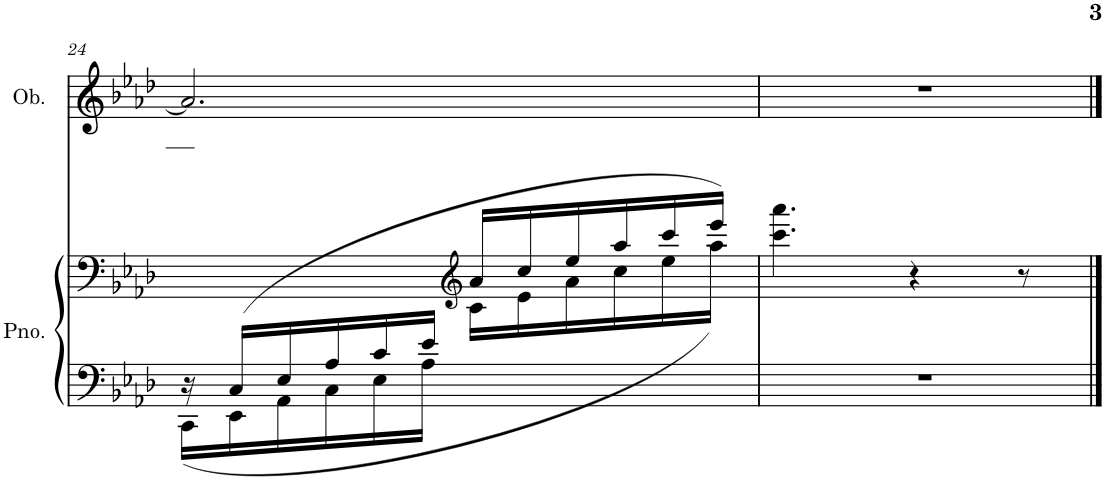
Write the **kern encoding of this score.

**kern	**kern	**kern
*part2	*part2	*part1
*staff3	*staff2	*staff1
*I"Piano	*	*I"Oboe
*I'Pno.	*	*I'Ob.
!!LO:PB:g=z
*clefF4	*clefF4	*clefG2
*k[b-e-a-d-]	*k[b-e-a-d-]	*k[b-e-a-d-]
*M6/8	*M6/8	*M6/8
=24	=24	=24
*^	*^	*
16ryy	(<16CC\LL	16r	4.ryy	2.a-/]
(>16C/LL	16EE-\	16ryy	.	.
16E-/	16AA-\	.	.	.
16A-/	16C\	.	.	.
16c/	16E-\	.	.	.
16e-/JJ	16A-\JJ	.	.	.
*	*	*clefG2	*	*
4.ryy	4.ryy	16a-/LL	16c\LL	.
.	.	16cc/	16e-\	.
.	.	16ee-/	16a-\	.
.	.	16aa-/	16cc\	.
.	.	16ccc/	16ee-\	.
.	.	16eee-/JJ)	16aa-\JJ)	.
*v	*v	*	*	*
*	*v	*v	*
=25	=25	=25
2.r	4.ccc\ 4.aaa-\	2.r
.	4r	.
.	8r	.
==	==	==
*-	*-	*-
